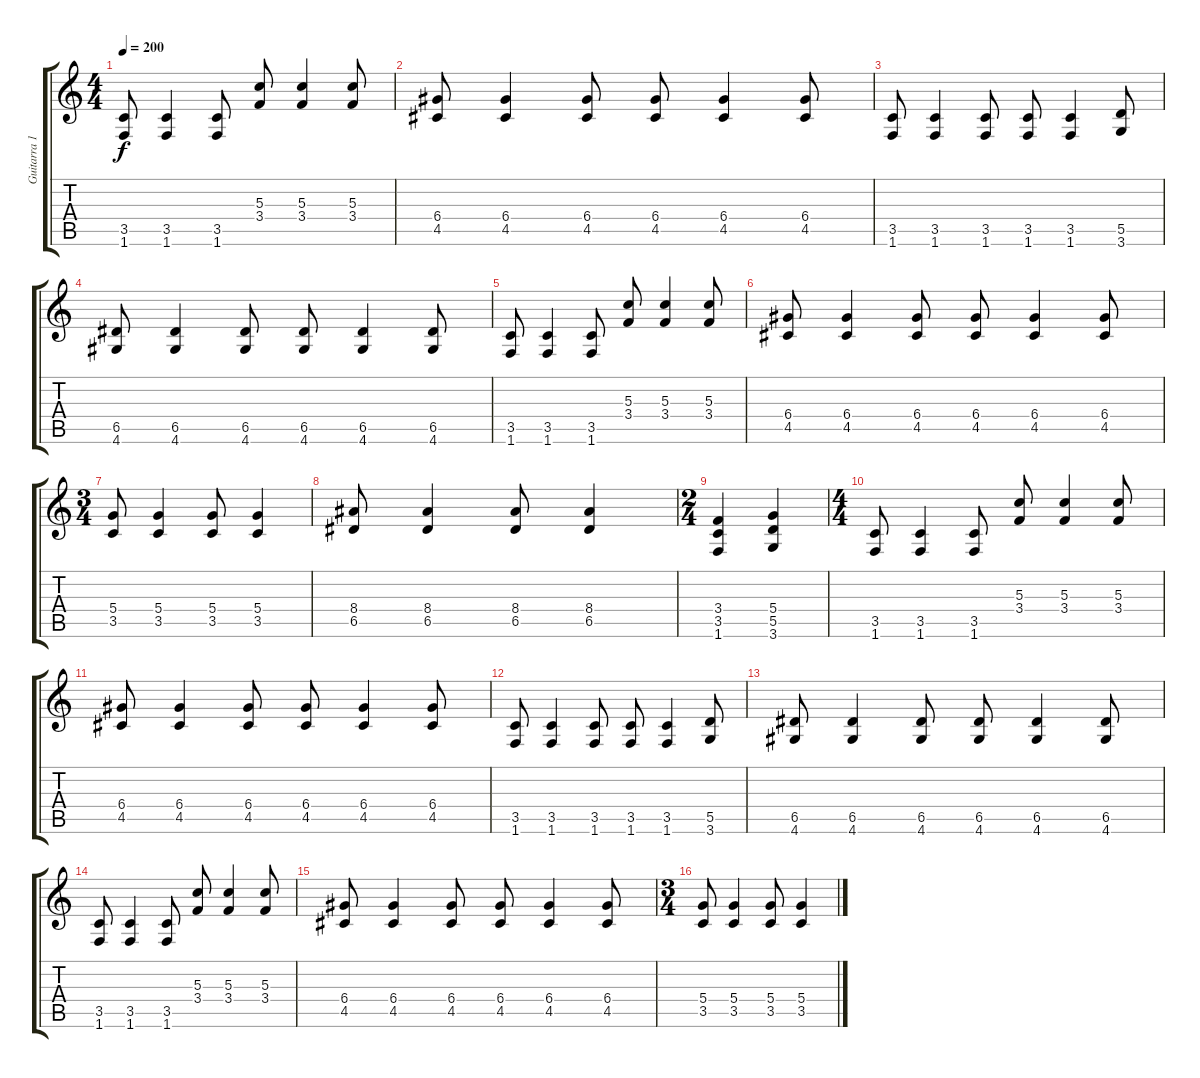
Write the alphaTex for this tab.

\track ("Guitarra 1" "Guitarra 1") {instrument distortionguitar}
\staff {score tabs}
\tuning (E4 B3 G3 D3 A2 E2) {hide}
\ts (4 4)
\tempo 200
\clef g2
\ks c
(3.5 1.6).8{dy f} (3.5 1.6).4 (3.5 1.6).8 (5.3 3.4).8 (5.3 3.4).4 (5.3 3.4).8 |
(6.4 4.5).8 (6.4 4.5).4 (6.4 4.5).8 (6.4 4.5).8 (6.4 4.5).4 (6.4 4.5).8 |
(3.5 1.6).8 (3.5 1.6).4 (3.5 1.6).8 (3.5 1.6).8 (3.5 1.6).4 (5.5 3.6).8 |
(6.5 4.6).8 (6.5 4.6).4 (6.5 4.6).8 (6.5 4.6).8 (6.5 4.6).4 (6.5 4.6).8 |
(3.5 1.6).8 (3.5 1.6).4 (3.5 1.6).8 (5.3 3.4).8 (5.3 3.4).4 (5.3 3.4).8 |
(6.4 4.5).8 (6.4 4.5).4 (6.4 4.5).8 (6.4 4.5).8 (6.4 4.5).4 (6.4 4.5).8 |
\ts (3 4)
(5.4 3.5).8 (5.4 3.5).4 (5.4 3.5).8 (5.4 3.5).4 |
(8.4 6.5).8 (8.4 6.5).4 (8.4 6.5).8 (8.4 6.5).4 |
\ts (2 4)
(3.4 3.5 1.6).4 (5.4 5.5 3.6).4 |
\ts (4 4)
(3.5 1.6).8 (3.5 1.6).4 (3.5 1.6).8 (5.3 3.4).8 (5.3 3.4).4 (5.3 3.4).8 |
(6.4 4.5).8 (6.4 4.5).4 (6.4 4.5).8 (6.4 4.5).8 (6.4 4.5).4 (6.4 4.5).8 |
(3.5 1.6).8 (3.5 1.6).4 (3.5 1.6).8 (3.5 1.6).8 (3.5 1.6).4 (5.5 3.6).8 |
(6.5 4.6).8 (6.5 4.6).4 (6.5 4.6).8 (6.5 4.6).8 (6.5 4.6).4 (6.5 4.6).8 |
(3.5 1.6).8 (3.5 1.6).4 (3.5 1.6).8 (5.3 3.4).8 (5.3 3.4).4 (5.3 3.4).8 |
(6.4 4.5).8 (6.4 4.5).4 (6.4 4.5).8 (6.4 4.5).8 (6.4 4.5).4 (6.4 4.5).8 |
\ts (3 4)
(5.4 3.5).8 (5.4 3.5).4 (5.4 3.5).8 (5.4 3.5).4
